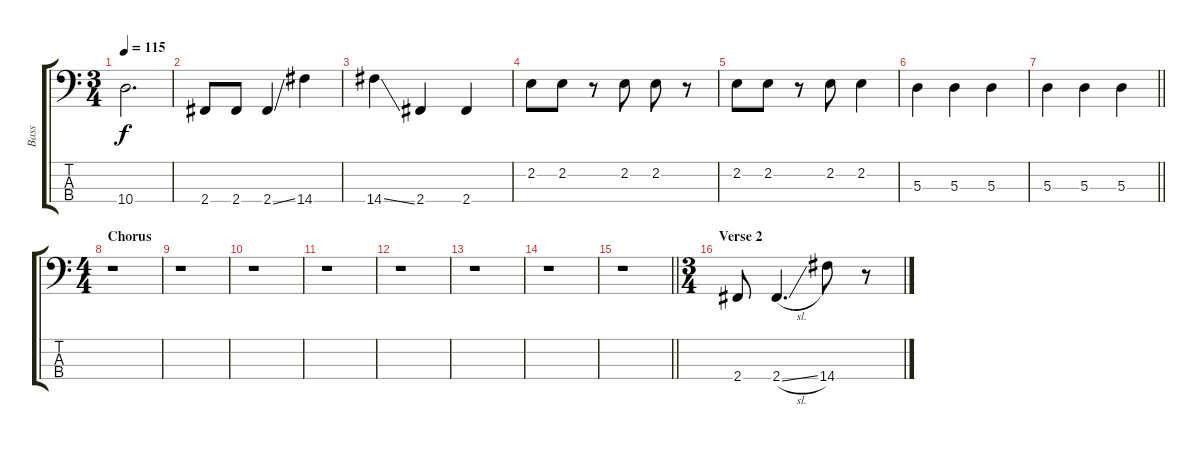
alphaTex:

\track ("Bass " "Bass ") {instrument electricbassfinger}
\staff {score tabs}
\tuning (G2 D2 A1 E1) {hide}
\ts (3 4)
\tempo 115
\clef f4
\ks c
10.4{t}.2{d dy f} |
2.4.8 2.4.8 2.4{ss}.4 14.4.4 |
14.4{ss}.4 2.4.4 2.4.4 |
2.2.8 2.2.8 r.8 2.2.8 2.2.8 r.8 |
2.2.8 2.2.8 r.8 2.2.8 2.2.4 |
5.3.4 5.3.4 5.3.4 |
\barLineRight lightlight
5.3.4 5.3.4 5.3.4 |
\ts (4 4)
\section ("" "Chorus")
r.1 |
r.1 |
r.1 |
r.1 |
r.1 |
r.1 |
r.1 |
\barLineRight lightlight
r.1 |
\ts (3 4)
\section ("" "Verse 2")
2.4.8 2.4{sl}.4{d} 14.4.8 r.8
